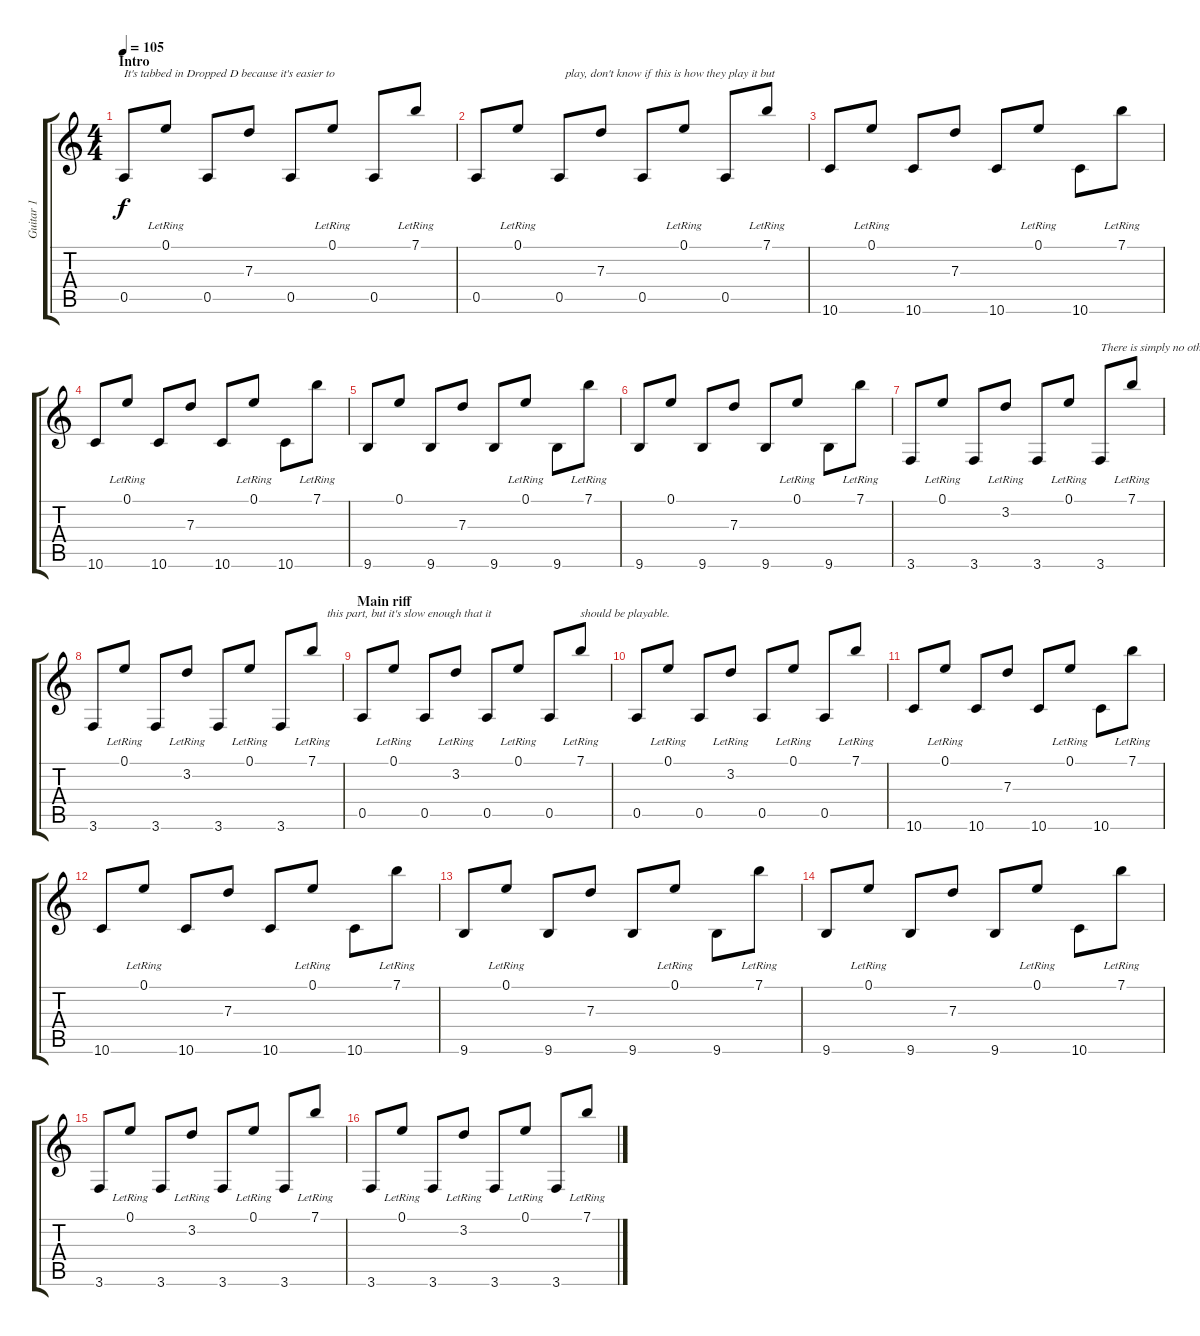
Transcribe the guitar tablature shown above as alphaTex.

\track ("Guitar 1" "Guitar 1") {instrument electricguitarjazz}
\staff {score tabs}
\tuning (E4 B3 G3 D3 A2 D2) {hide}
\ts (4 4)
\section ("" "Intro")
\tempo 105
\clef g2
\ks c
0.5.8{txt "It's tabbed in Dropped D because it's easier to " dy f instrument electricguitarjazz} 0.1{lr}.8 0.5.8 7.3.8 0.5.8 0.1{lr}.8 0.5.8 7.1{lr}.8 |
0.5.8 0.1{lr}.8 0.5.8{txt "  play, don't know if this is how they play it but"} 7.3.8 0.5.8 0.1{lr}.8 0.5.8 7.1{lr}.8 |
10.6.8 0.1{lr}.8 10.6.8 7.3.8 10.6.8 0.1{lr}.8 10.6.8 7.1{lr}.8 |
10.6.8 0.1{lr}.8 10.6.8 7.3.8 10.6.8 0.1{lr}.8 10.6.8 7.1{lr}.8 |
9.6.8 0.1.8 9.6.8 7.3.8 9.6.8 0.1{lr}.8 9.6.8 7.1{lr}.8 |
9.6.8 0.1.8 9.6.8 7.3.8 9.6.8 0.1{lr}.8 9.6.8 7.1{lr}.8 |
3.6.8 0.1{lr}.8 3.6.8 3.2{lr}.8 3.6.8 0.1{lr}.8 3.6.8{txt "There is simply no other fingering available for"} 7.1{lr}.8 |
3.6.8 0.1{lr}.8 3.6.8 3.2{lr}.8 3.6.8 0.1{lr}.8 3.6.8 7.1{lr}.8{txt "     this part, but it's slow enough that it "} |
\section ("" "Main riff")
0.5.8 0.1{lr}.8 0.5.8 3.2{lr}.8 0.5.8 0.1{lr}.8 0.5.8 7.1{lr}.8{txt "should be playable."} |
0.5.8 0.1{lr}.8 0.5.8 3.2{lr}.8 0.5.8 0.1{lr}.8 0.5.8 7.1{lr}.8 |
10.6.8 0.1{lr}.8 10.6.8 7.3.8 10.6.8 0.1{lr}.8 10.6.8 7.1{lr}.8 |
10.6.8 0.1{lr}.8 10.6.8 7.3.8 10.6.8 0.1{lr}.8 10.6.8 7.1{lr}.8 |
9.6.8 0.1{lr}.8 9.6.8 7.3.8 9.6.8 0.1{lr}.8 9.6.8 7.1{lr}.8 |
9.6.8 0.1{lr}.8 9.6.8 7.3.8 9.6.8 0.1{lr}.8 10.6.8 7.1{lr}.8 |
3.6.8 0.1{lr}.8 3.6.8 3.2{lr}.8 3.6.8 0.1{lr}.8 3.6.8 7.1{lr}.8 |
3.6.8 0.1{lr}.8 3.6.8 3.2{lr}.8 3.6.8 0.1{lr}.8 3.6.8 7.1{lr}.8
